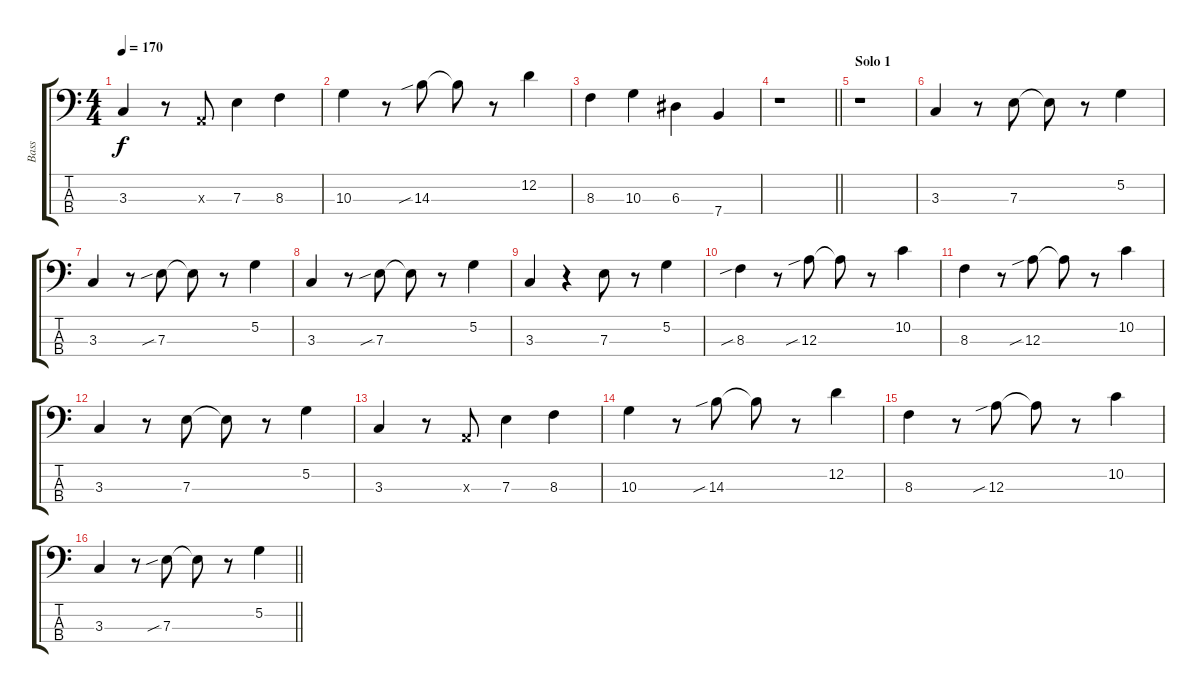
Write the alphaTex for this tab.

\track ("Bass" "Bass") {instrument acousticbass}
\staff {score tabs}
\tuning (G2 D2 A1 E1) {hide}
\ts (4 4)
\tempo 170
\clef f4
\ks c
3.3.4{dy f} r.8 0.3{x}.8 7.3.4 8.3.4 |
10.3.4 r.8 14.3{sib}.8 14.3{t}.8 r.8 12.2.4 |
8.3.4 10.3.4 6.3.4 7.4.4 |
\barLineRight lightlight
r.1 |
\section ("" "Solo 1")
r.1 |
3.3.4 r.8 7.3.8 7.3{t}.8 r.8 5.2.4 |
3.3.4 r.8 7.3{sib}.8 7.3{t}.8 r.8 5.2.4 |
3.3.4 r.8 7.3{sib}.8 7.3{t}.8 r.8 5.2.4 |
3.3.4 r.4 7.3.8 r.8 5.2.4 |
8.3{sib}.4 r.8 12.3{sib}.8 12.3{t}.8 r.8 10.2.4 |
8.3.4 r.8 12.3{sib}.8 12.3{t}.8 r.8 10.2.4 |
3.3.4 r.8 7.3.8 7.3{t}.8 r.8 5.2.4 |
3.3.4 r.8 0.3{x}.8 7.3.4 8.3.4 |
10.3.4 r.8 14.3{sib}.8 14.3{t}.8 r.8 12.2.4 |
8.3.4 r.8 12.3{sib}.8 12.3{t}.8 r.8 10.2.4 |
\barLineRight lightlight
3.3.4 r.8 7.3{sib}.8 7.3{t}.8 r.8 5.2.4
